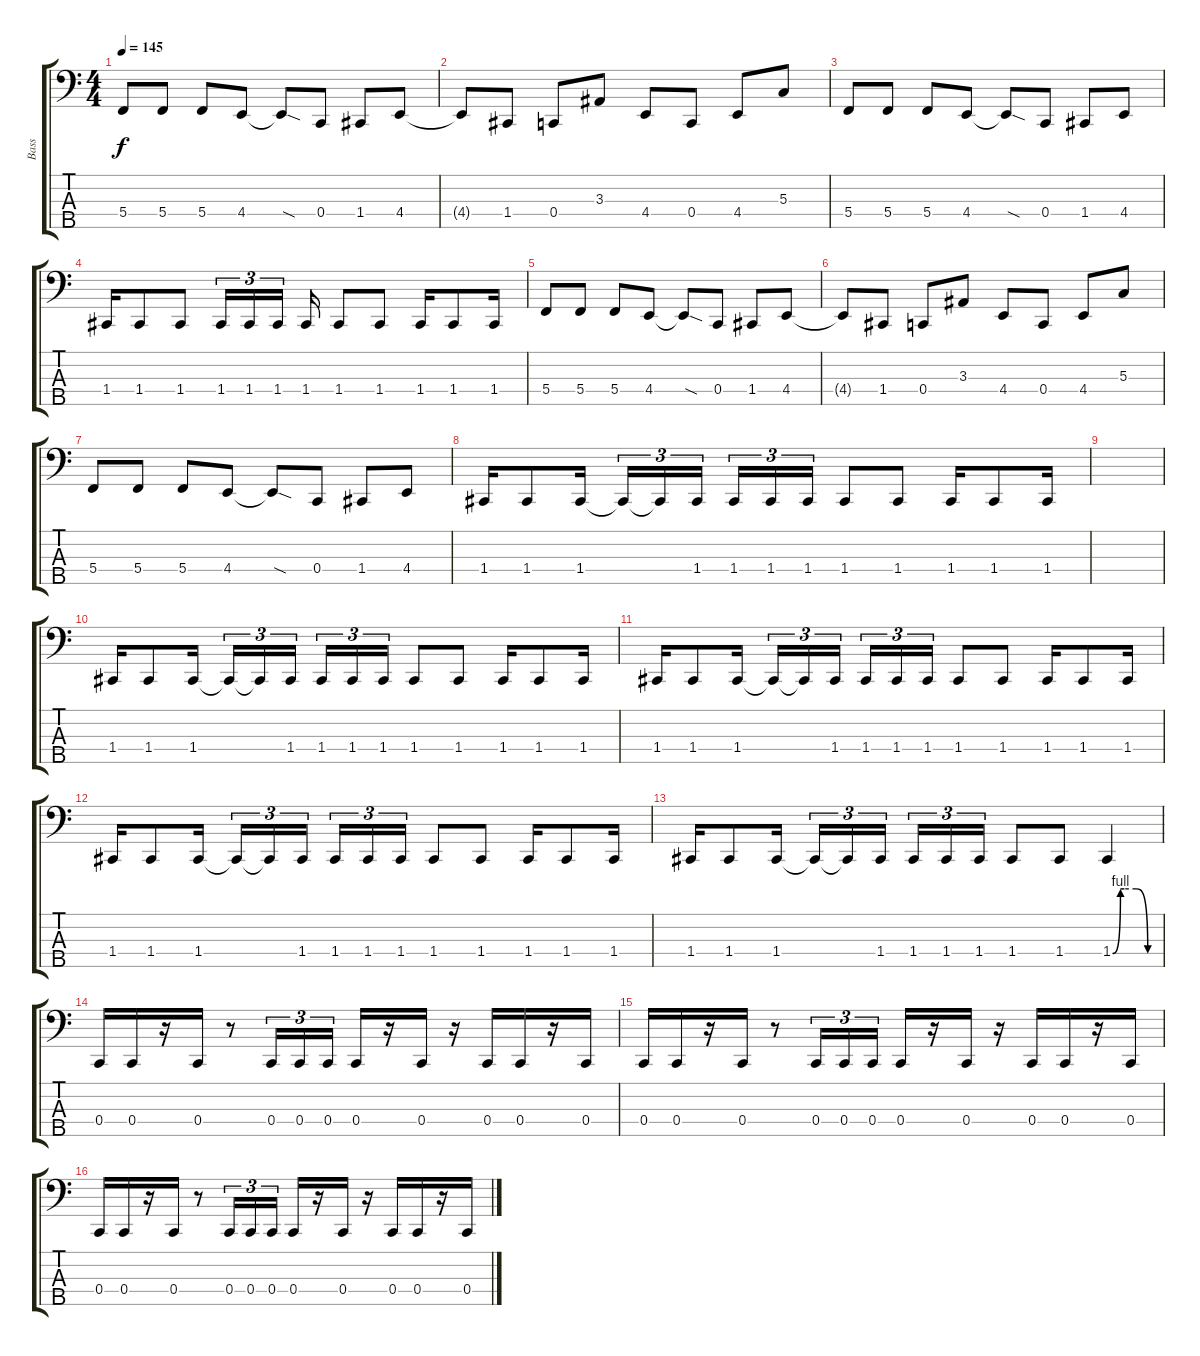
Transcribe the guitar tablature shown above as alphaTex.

\track ("Bass" "Bass") {instrument electricbasspick}
\staff {score tabs}
\tuning (F2 C2 G1 C1 G0) {hide}
\ts (4 4)
\tempo 145
\clef f4
\ks c
5.4.8{dy f} 5.4.8 5.4.8 4.4.8 4.4{sod t}.8 0.4.8 1.4.8 4.4.8 |
4.4{t}.8 1.4.8 0.4.8 3.3.8 4.4.8 0.4.8 4.4.8 5.3.8 |
5.4.8 5.4.8 5.4.8 4.4.8 4.4{sod t}.8 0.4.8 1.4.8 4.4.8 |
1.4.16 1.4.8 1.4.8 1.4.16{tu (3 2)} 1.4.16{tu (3 2)} 1.4.16{tu (3 2) beam splitsecondary} 1.4.16 1.4.8 1.4.8 1.4.16 1.4.8 1.4.16 |
5.4.8 5.4.8 5.4.8 4.4.8 4.4{sod t}.8 0.4.8 1.4.8 4.4.8 |
4.4{t}.8 1.4.8 0.4.8 3.3.8 4.4.8 0.4.8 4.4.8 5.3.8 |
5.4.8 5.4.8 5.4.8 4.4.8 4.4{sod t}.8 0.4.8 1.4.8 4.4.8 |
1.4.16 1.4.8 1.4.16 1.4{t}.16{tu (3 2)} 1.4{t}.16{tu (3 2)} 1.4.16{tu (3 2) beam splitsecondary} 1.4.16{tu (3 2)} 1.4.16{tu (3 2)} 1.4.16{tu (3 2)} 1.4.8 1.4.8 1.4.16 1.4.8 1.4.16 |
|
1.4.16 1.4.8 1.4.16 1.4{t}.16{tu (3 2)} 1.4{t}.16{tu (3 2)} 1.4.16{tu (3 2) beam splitsecondary} 1.4.16{tu (3 2)} 1.4.16{tu (3 2)} 1.4.16{tu (3 2)} 1.4.8 1.4.8 1.4.16 1.4.8 1.4.16 |
1.4.16 1.4.8 1.4.16 1.4{t}.16{tu (3 2)} 1.4{t}.16{tu (3 2)} 1.4.16{tu (3 2) beam splitsecondary} 1.4.16{tu (3 2)} 1.4.16{tu (3 2)} 1.4.16{tu (3 2)} 1.4.8 1.4.8 1.4.16 1.4.8 1.4.16 |
1.4.16 1.4.8 1.4.16 1.4{t}.16{tu (3 2)} 1.4{t}.16{tu (3 2)} 1.4.16{tu (3 2) beam splitsecondary} 1.4.16{tu (3 2)} 1.4.16{tu (3 2)} 1.4.16{tu (3 2)} 1.4.8 1.4.8 1.4.16 1.4.8 1.4.16 |
1.4.16 1.4.8 1.4.16 1.4{t}.16{tu (3 2)} 1.4{t}.16{tu (3 2)} 1.4.16{tu (3 2) beam splitsecondary} 1.4.16{tu (3 2)} 1.4.16{tu (3 2)} 1.4.16{tu (3 2)} 1.4.8 1.4.8 1.4{be (custom 0 0 10 4 15 4 30 4 45 0 60 0)}.4 |
0.4.16 0.4.16 r.16 0.4.16 r.8 0.4.16{tu (3 2)} 0.4.16{tu (3 2)} 0.4.16{tu (3 2)} 0.4.16 r.16 0.4.16 r.16 0.4.16 0.4.16 r.16 0.4.16 |
0.4.16 0.4.16 r.16 0.4.16 r.8 0.4.16{tu (3 2)} 0.4.16{tu (3 2)} 0.4.16{tu (3 2)} 0.4.16 r.16 0.4.16 r.16 0.4.16 0.4.16 r.16 0.4.16 |
0.4.16 0.4.16 r.16 0.4.16 r.8 0.4.16{tu (3 2)} 0.4.16{tu (3 2)} 0.4.16{tu (3 2)} 0.4.16 r.16 0.4.16 r.16 0.4.16 0.4.16 r.16 0.4.16
